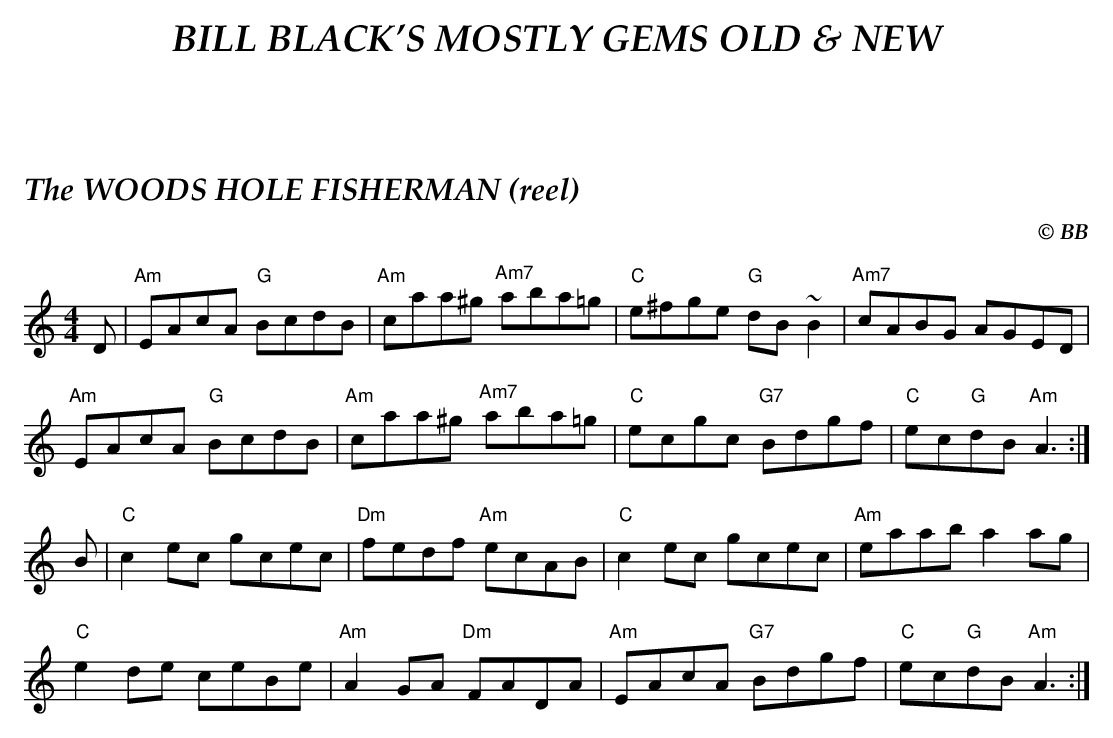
X:1
T:WOODS HOLE FISHERMAN (reel), The
C:© BB
Q:1/4=180
M:4/4
L:1/8
K:Am
D|"Am"EAcA "G"BcdB|"Am"caa^g "^Am7"aba=g|"C"e^fge "G"dB~B2|"^Am7"cABG AGED|
"Am"EAcA "G"BcdB|"Am"caa^g "^Am7"aba=g|"C"ecgc "G7"Bdgf|"C"ec"G"dB "Am"A3 :|
B|"C"c2ec gcec|"Dm"fedf "Am"ecAB|"C"c2 ec gcec|"Am"eaab a2 ag|
"C"e2de ceBe|"Am"A2GA "Dm"FADA|"Am"EAcA "G7"Bdgf|"C"ec"G"dB "Am"A3 :|
